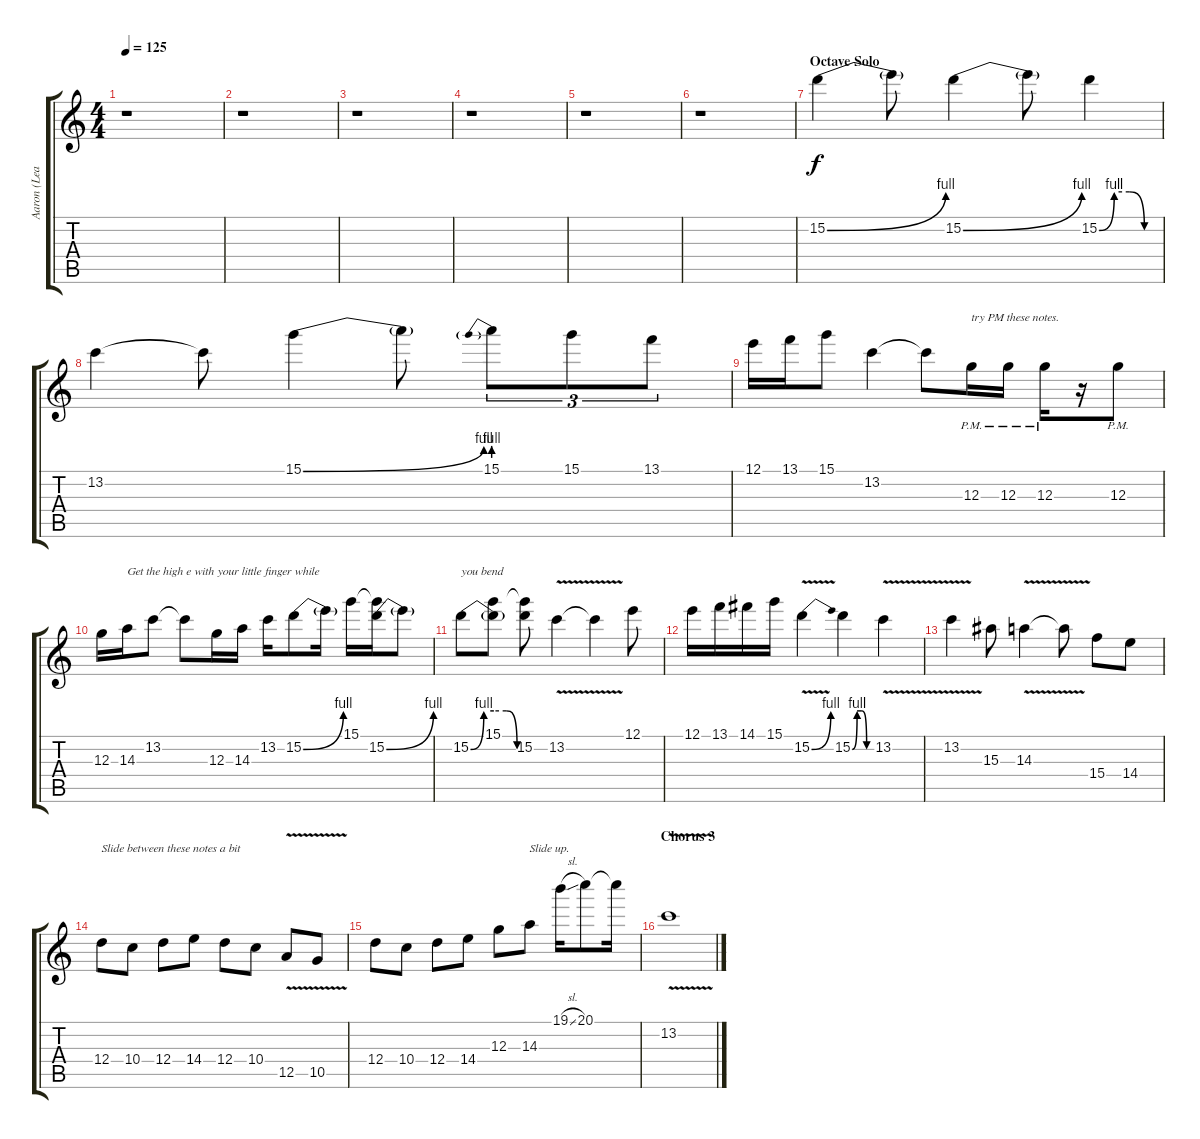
\track ("Aaron (Lead Guitar)" "Aaron (Lea") {instrument distortionguitar}
\staff {score tabs}
\tuning (E4 B3 G3 D3 A2 E2) {hide}
\ts (4 4)
\tempo 125
\clef g2
\ks c
r.1{dy f} |
r.1 |
r.1 |
r.1 |
r.1 |
r.1 |
\section ("" "Octave Solo")
15.2{be (bend 0 0 60 4)}.4 15.2{t}.8 15.2{be (bend 0 0 60 4)}.4 15.2{t}.8 15.2{be (custom 0 0 15 4 30 4 45 0 60 0)}.4 |
13.2.4 13.2{t}.8 15.1{be (bend 0 0 60 4)}.4 15.1{t}.8 15.1{be (prebend 0 4 60 4)}.8{tu (3 2)} 15.1.8{tu (3 2)} 13.1.8{tu (3 2)} |
12.1.16 13.1.16 15.1.8 13.2.4 13.2{t}.8 12.3{pm}.16{txt "try PM these notes."} 12.3{pm}.16 12.3{pm}.16 r.16 12.3{pm}.8 |
12.3.16 14.3.16{txt "Get the high e with your little finger while"} 13.2.8 13.2{t}.8 12.3.16 14.3.16 13.2.16 15.2{be (bend 0 0 60 4)}.8 15.2{t}.16 15.1.16 (15.1{t} 15.2{be (bend 0 0 60 4)}).16 15.2{t}.8 |
15.2{be (custom 0 0 17 4 30 4 46 4 60 0)}.8{txt "you bend"} (15.1 15.2{t}).8 (15.1{t} 15.2).8 13.2{v}.4 13.2{t}.4 12.1.8 |
12.1.16 13.1.16 14.1.16 15.1.16 15.2{be (bend 0 0 60 4) v}.4 15.2{be (custom 0 0 15 4 30 4 45 0 60 0)}.4 13.2{v}.4 |
13.2{v}.4 15.3.8 14.3{v}.4 14.3{t}.8 15.4.8 14.4.8 |
12.4.8{txt "Slide between these notes a bit"} 10.4.8 12.4.8 14.4.8 12.4.8 10.4.8 12.5{v}.8 10.5{v}.8 |
12.4.8 10.4.8 12.4.8 14.4.8 12.3.8 14.3.8{txt "Slide up."} 19.1{sl}.16 20.1.8 20.1{t}.16 |
\section ("" "Chorus 3")
13.2{v}.1{volume 0}
